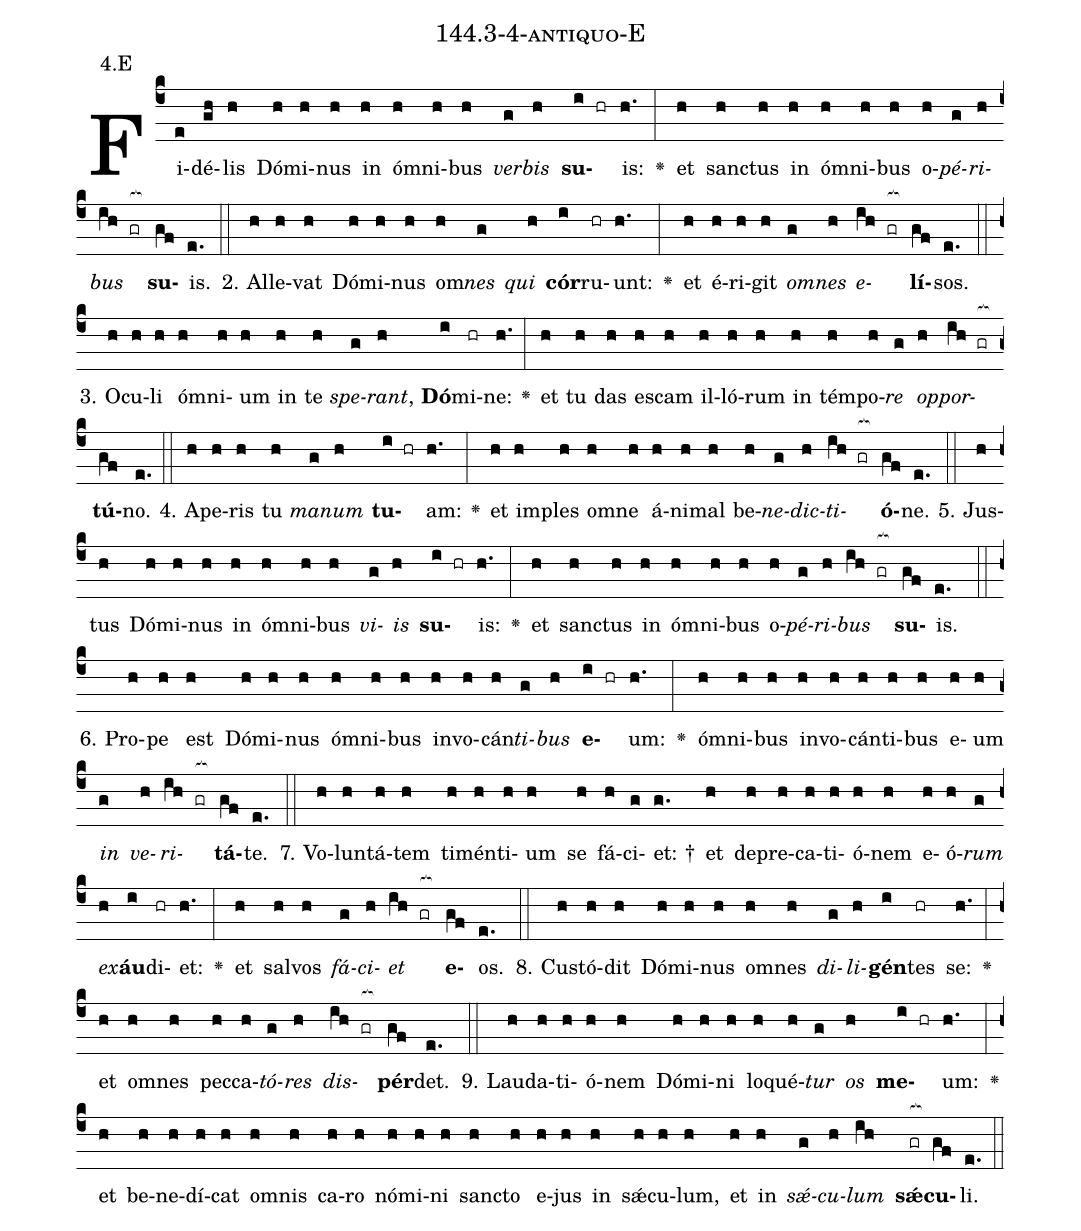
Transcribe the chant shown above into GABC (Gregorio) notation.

name: 144.3-4-antiquo-E;
annotation: 4.E;
%%
(c4)Fi(e)dé(gh)lis(h) Dó(h)mi(h)nus(h) in(h) óm(h)ni(h)bus(h) <i>ver</i>(g)<i>bis</i>(h) <b>su</b>(i hr)is:(h.) <v>\greheightstar</v>(:) et(h) sanc(h)tus(h) in(h) óm(h)ni(h)bus(h) o(h)<i>pé</i>(g)<i>ri</i>(h)<i>bus</i>(ih gr[ocb:1{]) <b>su</b>(gf[ocb:0}])is.(e.) (::)
2. Al(h)le(h)vat(h) Dó(h)mi(h)nus(h) om(h)<i>nes</i>(g) <i>qui</i>(h) <b>cór</b>(i)ru(hr)unt:(h.) <v>\greheightstar</v>(:) et(h) é(h)ri(h)git(h) <i>om</i>(g)<i>nes</i>(h) <i>e</i>(ih gr[ocb:1{])<b>lí</b>(gf[ocb:0}])sos.(e.) (::)
3. O(h)cu(h)li(h) óm(h)ni(h)um(h) in(h) te(h) <i>spe</i>(g)<i>rant</i>,(h) <b>Dó</b>(i)mi(hr)ne:(h.) <v>\greheightstar</v>(:) et(h) tu(h) das(h) es(h)cam(h) il(h)ló(h)rum(h) in(h) tém(h)po(h)<i>re</i>(g) <i>op</i>(h)<i>por</i>(ih gr[ocb:1{])<b>tú</b>(gf[ocb:0}])no.(e.) (::)
4. A(h)pe(h)ris(h) tu(h) <i>ma</i>(g)<i>num</i>(h) <b>tu</b>(i hr)am:(h.) <v>\greheightstar</v>(:) et(h) im(h)ples(h) om(h)ne(h) á(h)ni(h)mal(h) be(h)<i>ne</i>(g)<i>dic</i>(h)<i>ti</i>(ih gr[ocb:1{])<b>ó</b>(gf[ocb:0}])ne.(e.) (::)
5. Jus(h)tus(h) Dó(h)mi(h)nus(h) in(h) óm(h)ni(h)bus(h) <i>vi</i>(g)<i>is</i>(h) <b>su</b>(i hr)is:(h.) <v>\greheightstar</v>(:) et(h) sanc(h)tus(h) in(h) óm(h)ni(h)bus(h) o(h)<i>pé</i>(g)<i>ri</i>(h)<i>bus</i>(ih gr[ocb:1{]) <b>su</b>(gf[ocb:0}])is.(e.) (::)
6. Pro(h)pe(h) est(h) Dó(h)mi(h)nus(h) óm(h)ni(h)bus(h) in(h)vo(h)cán(h)<i>ti</i>(g)<i>bus</i>(h) <b>e</b>(i hr)um:(h.) <v>\greheightstar</v>(:) óm(h)ni(h)bus(h) in(h)vo(h)cán(h)ti(h)bus(h) e(h)um(h) <i>in</i>(g) <i>ve</i>(h)<i>ri</i>(ih gr[ocb:1{])<b>tá</b>(gf[ocb:0}])te.(e.) (::)
7. Vo(h)lun(h)tá(h)tem(h) ti(h)mén(h)ti(h)um(h) se(h) fá(h)ci(g)et: †(g.) et(h) de(h)pre(h)ca(h)ti(h)ó(h)nem(h) e(h)ó(h)<i>rum</i>(g) <i>ex</i>(h)<b>áu</b>(i)di(hr)et:(h.) <v>\greheightstar</v>(:) et(h) sal(h)vos(h) <i>fá</i>(g)<i>ci</i>(h)<i>et</i>(ih gr[ocb:1{]) <b>e</b>(gf[ocb:0}])os.(e.) (::)
8. Cus(h)tó(h)dit(h) Dó(h)mi(h)nus(h) om(h)nes(h) <i>di</i>(g)<i>li</i>(h)<b>gén</b>(i)tes(hr) se:(h.) <v>\greheightstar</v>(:) et(h) om(h)nes(h) pec(h)ca(h)<i>tó</i>(g)<i>res</i>(h) <i>dis</i>(ih gr[ocb:1{])<b>pér</b>(gf[ocb:0}])det.(e.) (::)
9. Lau(h)da(h)ti(h)ó(h)nem(h) Dó(h)mi(h)ni(h) lo(h)qué(h)<i>tur</i>(g) <i>os</i>(h) <b>me</b>(i hr)um:(h.) <v>\greheightstar</v>(:) et(h) be(h)ne(h)dí(h)cat(h) om(h)nis(h) ca(h)ro(h) nó(h)mi(h)ni(h) sanc(h)to(h) e(h)jus(h) in(h) sǽ(h)cu(h)lum,(h) et(h) in(h) <i>sǽ</i>(g)<i>cu</i>(h)<i>lum</i>(ih) <b>sǽ</b>(gr[ocb:1{])<b>cu</b>(gf[ocb:0}])li.(e.) (::)
